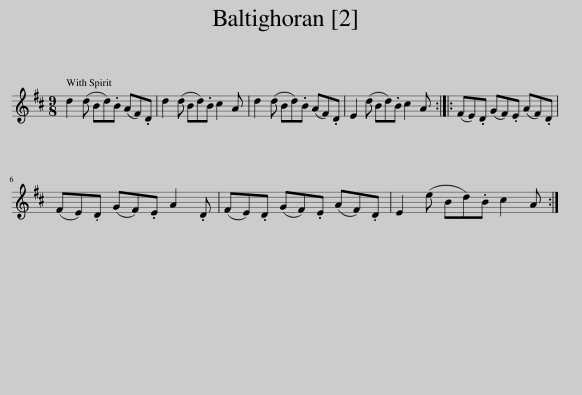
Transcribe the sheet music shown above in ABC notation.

X:1
L:1/8
M:9/8
I:linebreak $
K:D
V:1 treble
V:1
 d2 (d Bd).B (AF).D | d2 (d Bd).B c2 A | d2 (d Bd).B (AF).D | E2 (d Bd).B c2 A :: (FE).D (GF).E (AF).D |$ %5
 (FE).D (GF).E A2 .D | (FE).D (GF).E (AF).D | E2 (e Bd).B c2 A :| %8
